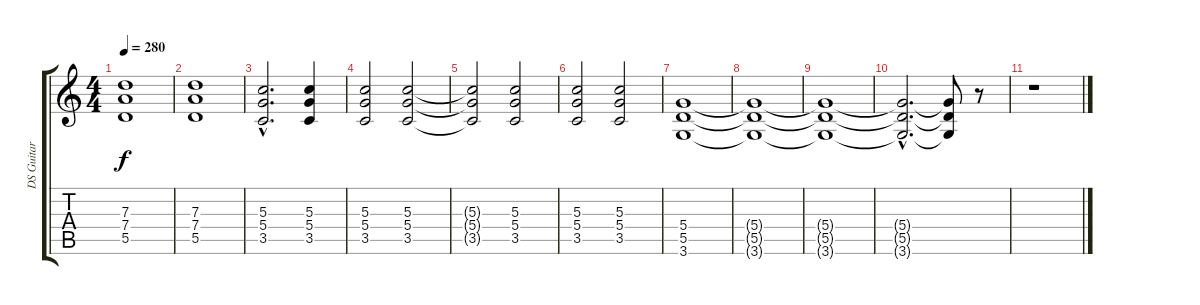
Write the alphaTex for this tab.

\track ("DS Guitar" "DS Guitar") {instrument distortionguitar}
\staff {score tabs}
\tuning (E4 B3 G3 D3 A2 E2) {hide}
\ts (4 4)
\tempo 280
\clef g2
\ks c
(7.3{t} 7.4{t} 5.5{t}).1{dy f} |
(7.3 7.4 5.5).1 |
(5.3{hac} 5.4{hac} 3.5{hac}).2{d} (5.3 5.4 3.5).4 |
(5.3 5.4 3.5).2 (5.3 5.4 3.5).2 |
(5.3{t} 5.4{t} 3.5{t}).2 (5.3 5.4 3.5).2 |
(5.3 5.4 3.5).2 (5.3 5.4 3.5).2 |
(5.4 5.5 3.6).1 |
(5.4{t} 5.5{t} 3.6{t}).1 |
(5.4{t} 5.5{t} 3.6{t}).1 |
(5.4{hac t} 5.5{hac t} 3.6{hac t}).2{d} (5.4{t} 5.5{t} 3.6{t}).8 r.8 |
r.1
